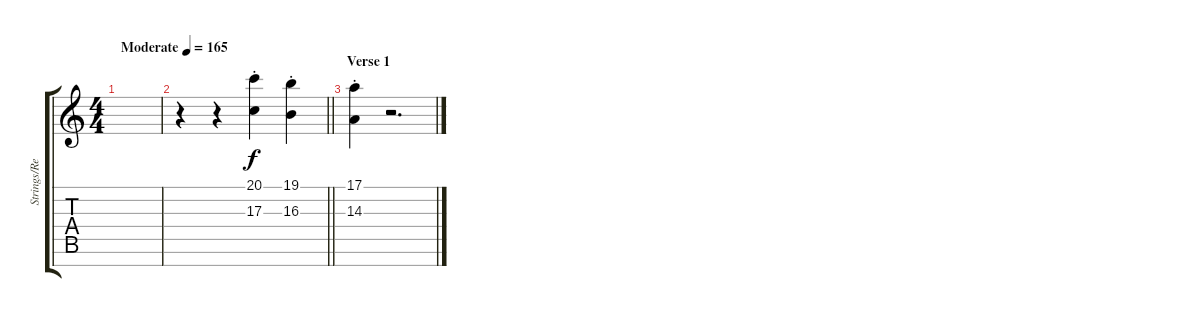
\track ("Strings/Reed" "Strings/Re") {instrument reedorgan}
\staff {score tabs}
\tuning (E4 B3 G3 D3 A2 E2 B1) {hide}
\ts (4 4)
\tempo (165 "Moderate")
\clef g2
\ks c
|
\barLineRight lightlight
r.4 r.4 (20.1{st} 17.3).4{volume 12 instrument stringensemble1} (19.1{st} 16.3).4 |
\section ("" "Verse 1")
(17.1{st} 14.3).4 r.2{d}
